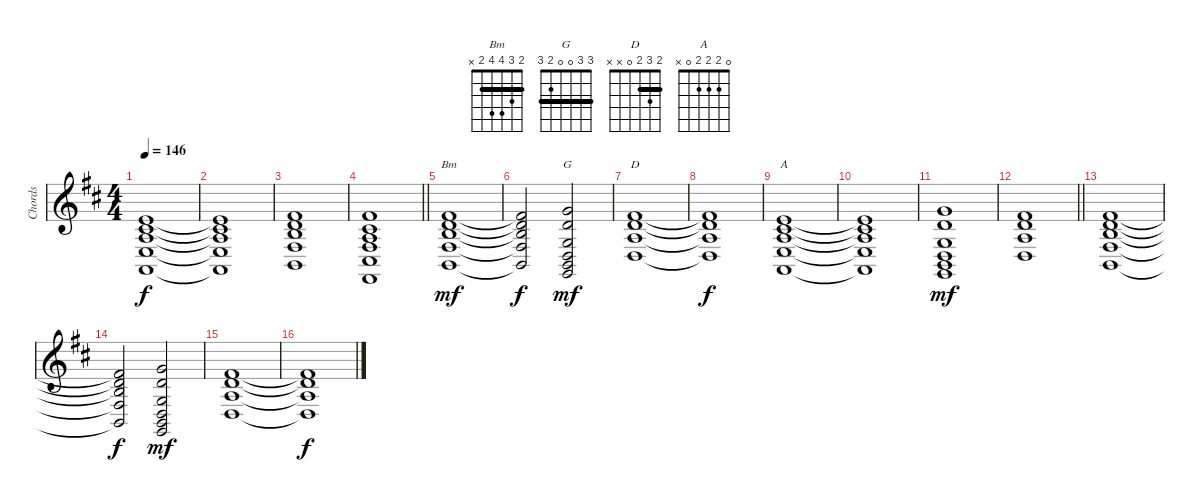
\track ("Chords" "Chords") {instrument stringensemble1}
\staff {score}
\tuning (E4 B3 G3 D3 A2 E2) {hide}
\chord ("Bm" 2 3 4 4 2 x) {barre 2}
\chord ("G" 3 3 0 0 2 3) {barre 3}
\chord ("D" 2 3 2 0 x x) {barre 2}
\chord ("A" 0 2 2 2 0 x)
\ts (4 4)
\tempo 146
\clef g2
\ks bminor
(0.1 2.2 2.3 2.4 0.5).1{dy f} |
(0.1{t} 2.2{t} 2.3{t} 2.4{t} 0.5{t}).1 |
(2.1 3.2 4.3 4.4 2.5).1 |
\barLineRight lightlight
(2.1 2.2 2.3 4.4 4.5 2.6).1 |
\section ("" "")
(2.1 3.2 4.3 4.4 2.5).1{ch "Bm" dy mf} |
(2.1{t} 3.2{t} 4.3{t} 4.4{t} 2.5{t}).2{dy f} (3.1 3.2 0.3 0.4 2.5 3.6).2{ch "G" dy mf} |
(2.1 3.2 2.3 0.4).1{ch "D"} |
(2.1{t} 3.2{t} 2.3{t} 0.4{t}).1{dy f} |
(0.1 2.2 2.3 2.4 0.5).1{ch "A"} |
(0.1{t} 2.2{t} 2.3{t} 2.4{t} 0.5{t}).1 |
(3.1 3.2 0.3 0.4 2.5 3.6).1{dy mf} |
\barLineRight lightlight
(2.1 3.2 2.3 0.4).1 |
\section ("" "")
(2.1 3.2 4.3 4.4 2.5).1 |
(2.1{t} 3.2{t} 4.3{t} 4.4{t} 2.5{t}).2{dy f} (3.1 3.2 0.3 0.4 2.5 3.6).2{dy mf} |
(2.1 3.2 2.3 0.4).1 |
(2.1{t} 3.2{t} 2.3{t} 0.4{t}).1{dy f}
